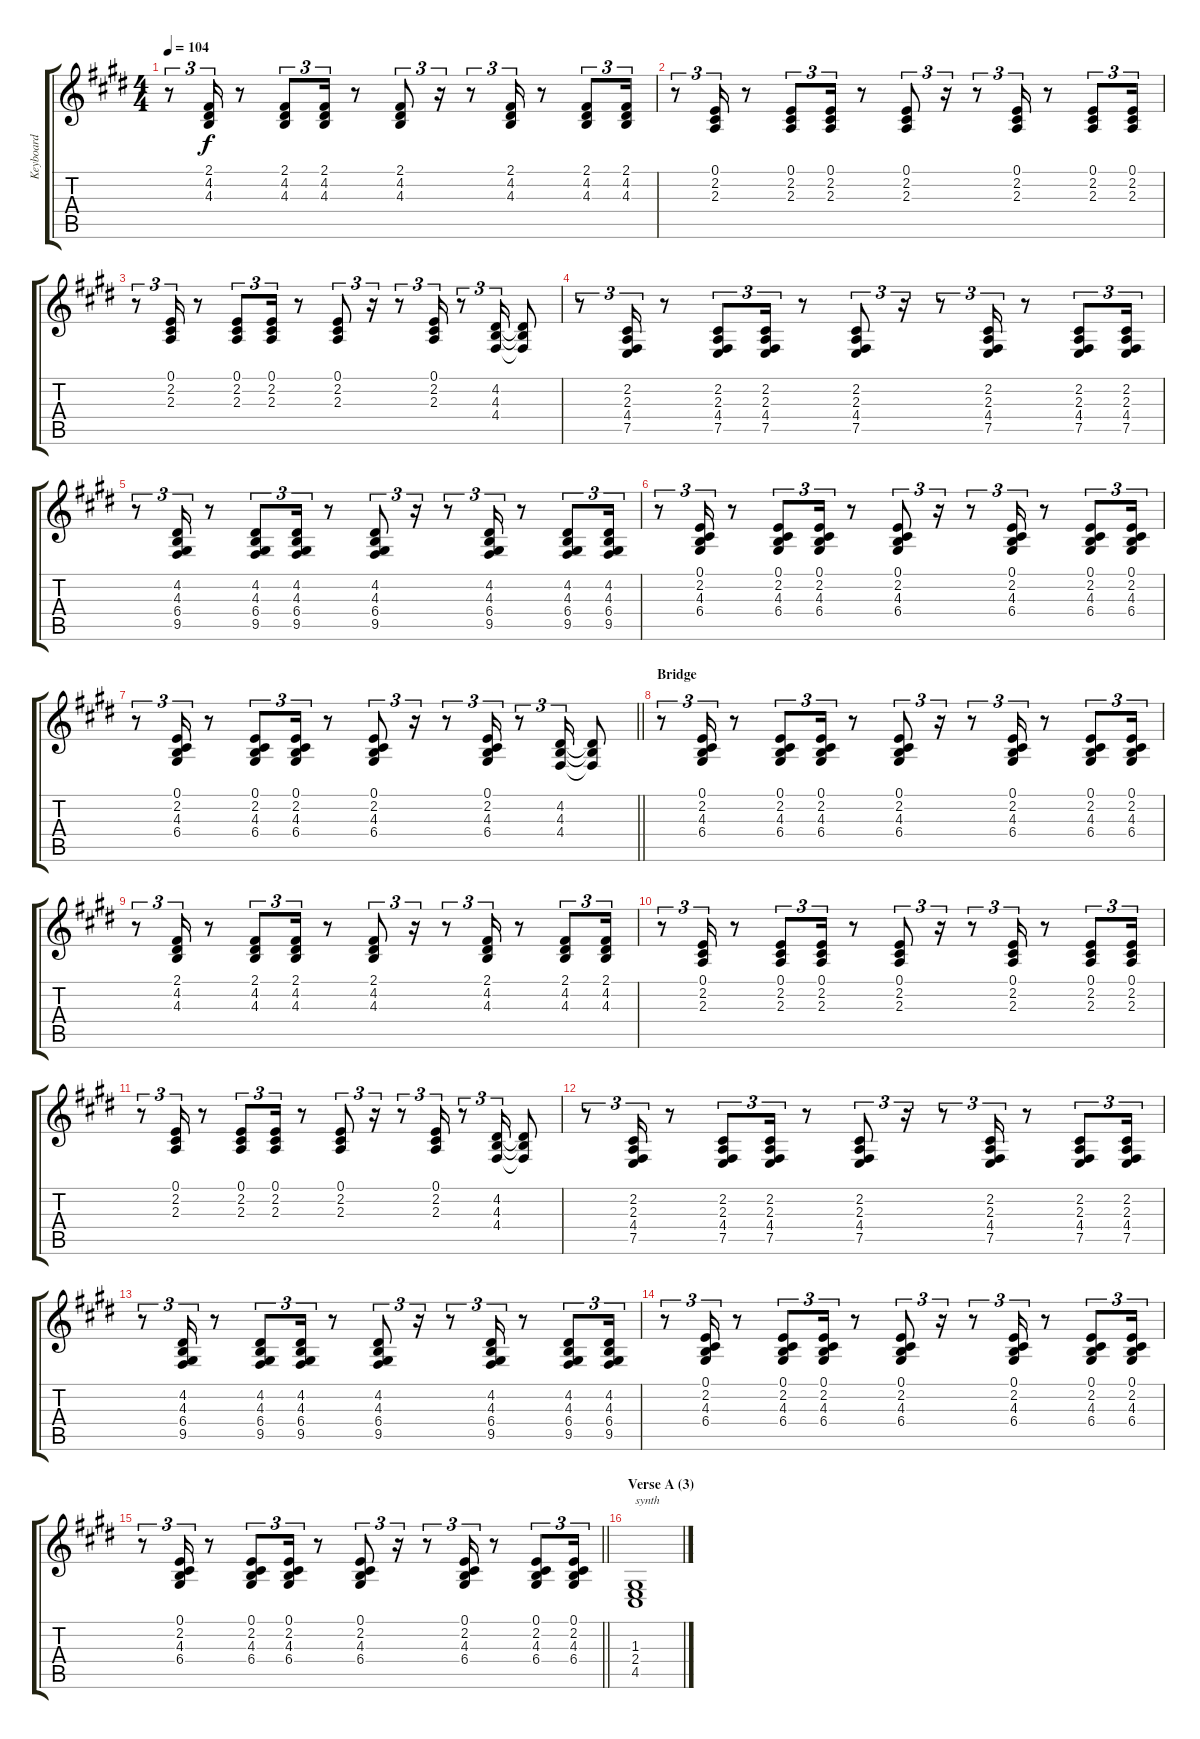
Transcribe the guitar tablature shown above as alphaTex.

\track ("Keyboard" "Keyboard") {instrument drawbarorgan}
\staff {score tabs}
\tuning (E4 B3 G3 D3 A2 E2) {hide}
\ts (4 4)
\tempo 104
\clef g2
\ks c#minor
r.8{tu (3 2) dy f} (2.1 4.2 4.3).16{tu (3 2)} r.8 (2.1 4.2 4.3).8{tu (3 2)} (2.1 4.2 4.3).16{tu (3 2)} r.8 (2.1 4.2 4.3).8{tu (3 2)} r.16{tu (3 2)} r.8{tu (3 2)} (2.1 4.2 4.3).16{tu (3 2)} r.8 (2.1 4.2 4.3).8{tu (3 2)} (2.1 4.2 4.3).16{tu (3 2)} |
r.8{tu (3 2)} (0.1 2.2 2.3).16{tu (3 2)} r.8 (0.1 2.2 2.3).8{tu (3 2)} (0.1 2.2 2.3).16{tu (3 2)} r.8 (0.1 2.2 2.3).8{tu (3 2)} r.16{tu (3 2)} r.8{tu (3 2)} (0.1 2.2 2.3).16{tu (3 2)} r.8 (0.1 2.2 2.3).8{tu (3 2)} (0.1 2.2 2.3).16{tu (3 2)} |
r.8{tu (3 2)} (0.1 2.2 2.3).16{tu (3 2)} r.8 (0.1 2.2 2.3).8{tu (3 2)} (0.1 2.2 2.3).16{tu (3 2)} r.8 (0.1 2.2 2.3).8{tu (3 2)} r.16{tu (3 2)} r.8{tu (3 2)} (0.1 2.2 2.3).16{tu (3 2)} r.8{tu (3 2)} (4.2 4.3 4.4).16{tu (3 2)} (4.2{t} 4.3{t} 4.4{t}).8 |
r.8{tu (3 2)} (2.2 2.3 4.4 7.5).16{tu (3 2)} r.8 (2.2 2.3 4.4 7.5).8{tu (3 2)} (2.2 2.3 4.4 7.5).16{tu (3 2)} r.8 (2.2 2.3 4.4 7.5).8{tu (3 2)} r.16{tu (3 2)} r.8{tu (3 2)} (2.2 2.3 4.4 7.5).16{tu (3 2)} r.8 (2.2 2.3 4.4 7.5).8{tu (3 2)} (2.2 2.3 4.4 7.5).16{tu (3 2)} |
r.8{tu (3 2)} (4.2 4.3 6.4 9.5).16{tu (3 2)} r.8 (4.2 4.3 6.4 9.5).8{tu (3 2)} (4.2 4.3 6.4 9.5).16{tu (3 2)} r.8 (4.2 4.3 6.4 9.5).8{tu (3 2)} r.16{tu (3 2)} r.8{tu (3 2)} (4.2 4.3 6.4 9.5).16{tu (3 2)} r.8 (4.2 4.3 6.4 9.5).8{tu (3 2)} (4.2 4.3 6.4 9.5).16{tu (3 2)} |
r.8{tu (3 2)} (0.1 2.2 4.3 6.4).16{tu (3 2)} r.8 (0.1 2.2 4.3 6.4).8{tu (3 2)} (0.1 2.2 4.3 6.4).16{tu (3 2)} r.8 (0.1 2.2 4.3 6.4).8{tu (3 2)} r.16{tu (3 2)} r.8{tu (3 2)} (0.1 2.2 4.3 6.4).16{tu (3 2)} r.8 (0.1 2.2 4.3 6.4).8{tu (3 2)} (0.1 2.2 4.3 6.4).16{tu (3 2)} |
\barLineRight lightlight
r.8{tu (3 2)} (0.1 2.2 4.3 6.4).16{tu (3 2)} r.8 (0.1 2.2 4.3 6.4).8{tu (3 2)} (0.1 2.2 4.3 6.4).16{tu (3 2)} r.8 (0.1 2.2 4.3 6.4).8{tu (3 2)} r.16{tu (3 2)} r.8{tu (3 2)} (0.1 2.2 4.3 6.4).16{tu (3 2)} r.8{tu (3 2)} (4.2 4.3 4.4).16{tu (3 2)} (4.2{t} 4.3{t} 4.4{t}).8 |
\section ("" "Bridge")
r.8{tu (3 2)} (0.1 2.2 4.3 6.4).16{tu (3 2)} r.8 (0.1 2.2 4.3 6.4).8{tu (3 2)} (0.1 2.2 4.3 6.4).16{tu (3 2)} r.8 (0.1 2.2 4.3 6.4).8{tu (3 2)} r.16{tu (3 2)} r.8{tu (3 2)} (0.1 2.2 4.3 6.4).16{tu (3 2)} r.8 (0.1 2.2 4.3 6.4).8{tu (3 2)} (0.1 2.2 4.3 6.4).16{tu (3 2)} |
r.8{tu (3 2)} (2.1 4.2 4.3).16{tu (3 2)} r.8 (2.1 4.2 4.3).8{tu (3 2)} (2.1 4.2 4.3).16{tu (3 2)} r.8 (2.1 4.2 4.3).8{tu (3 2)} r.16{tu (3 2)} r.8{tu (3 2)} (2.1 4.2 4.3).16{tu (3 2)} r.8 (2.1 4.2 4.3).8{tu (3 2)} (2.1 4.2 4.3).16{tu (3 2)} |
r.8{tu (3 2)} (0.1 2.2 2.3).16{tu (3 2)} r.8 (0.1 2.2 2.3).8{tu (3 2)} (0.1 2.2 2.3).16{tu (3 2)} r.8 (0.1 2.2 2.3).8{tu (3 2)} r.16{tu (3 2)} r.8{tu (3 2)} (0.1 2.2 2.3).16{tu (3 2)} r.8 (0.1 2.2 2.3).8{tu (3 2)} (0.1 2.2 2.3).16{tu (3 2)} |
r.8{tu (3 2)} (0.1 2.2 2.3).16{tu (3 2)} r.8 (0.1 2.2 2.3).8{tu (3 2)} (0.1 2.2 2.3).16{tu (3 2)} r.8 (0.1 2.2 2.3).8{tu (3 2)} r.16{tu (3 2)} r.8{tu (3 2)} (0.1 2.2 2.3).16{tu (3 2)} r.8{tu (3 2)} (4.2 4.3 4.4).16{tu (3 2)} (4.2{t} 4.3{t} 4.4{t}).8 |
r.8{tu (3 2)} (2.2 2.3 4.4 7.5).16{tu (3 2)} r.8 (2.2 2.3 4.4 7.5).8{tu (3 2)} (2.2 2.3 4.4 7.5).16{tu (3 2)} r.8 (2.2 2.3 4.4 7.5).8{tu (3 2)} r.16{tu (3 2)} r.8{tu (3 2)} (2.2 2.3 4.4 7.5).16{tu (3 2)} r.8 (2.2 2.3 4.4 7.5).8{tu (3 2)} (2.2 2.3 4.4 7.5).16{tu (3 2)} |
r.8{tu (3 2)} (4.2 4.3 6.4 9.5).16{tu (3 2)} r.8 (4.2 4.3 6.4 9.5).8{tu (3 2)} (4.2 4.3 6.4 9.5).16{tu (3 2)} r.8 (4.2 4.3 6.4 9.5).8{tu (3 2)} r.16{tu (3 2)} r.8{tu (3 2)} (4.2 4.3 6.4 9.5).16{tu (3 2)} r.8 (4.2 4.3 6.4 9.5).8{tu (3 2)} (4.2 4.3 6.4 9.5).16{tu (3 2)} |
r.8{tu (3 2)} (0.1 2.2 4.3 6.4).16{tu (3 2)} r.8 (0.1 2.2 4.3 6.4).8{tu (3 2)} (0.1 2.2 4.3 6.4).16{tu (3 2)} r.8 (0.1 2.2 4.3 6.4).8{tu (3 2)} r.16{tu (3 2)} r.8{tu (3 2)} (0.1 2.2 4.3 6.4).16{tu (3 2)} r.8 (0.1 2.2 4.3 6.4).8{tu (3 2)} (0.1 2.2 4.3 6.4).16{tu (3 2)} |
\barLineRight lightlight
r.8{tu (3 2)} (0.1 2.2 4.3 6.4).16{tu (3 2)} r.8 (0.1 2.2 4.3 6.4).8{tu (3 2)} (0.1 2.2 4.3 6.4).16{tu (3 2)} r.8 (0.1 2.2 4.3 6.4).8{tu (3 2)} r.16{tu (3 2)} r.8{tu (3 2)} (0.1 2.2 4.3 6.4).16{tu (3 2)} r.8 (0.1 2.2 4.3 6.4).8{tu (3 2)} (0.1 2.2 4.3 6.4).16{tu (3 2)} |
\section ("" "Verse A (3)")
(1.3 2.4 4.5).1{txt "synth" instrument pad3polysynth}
